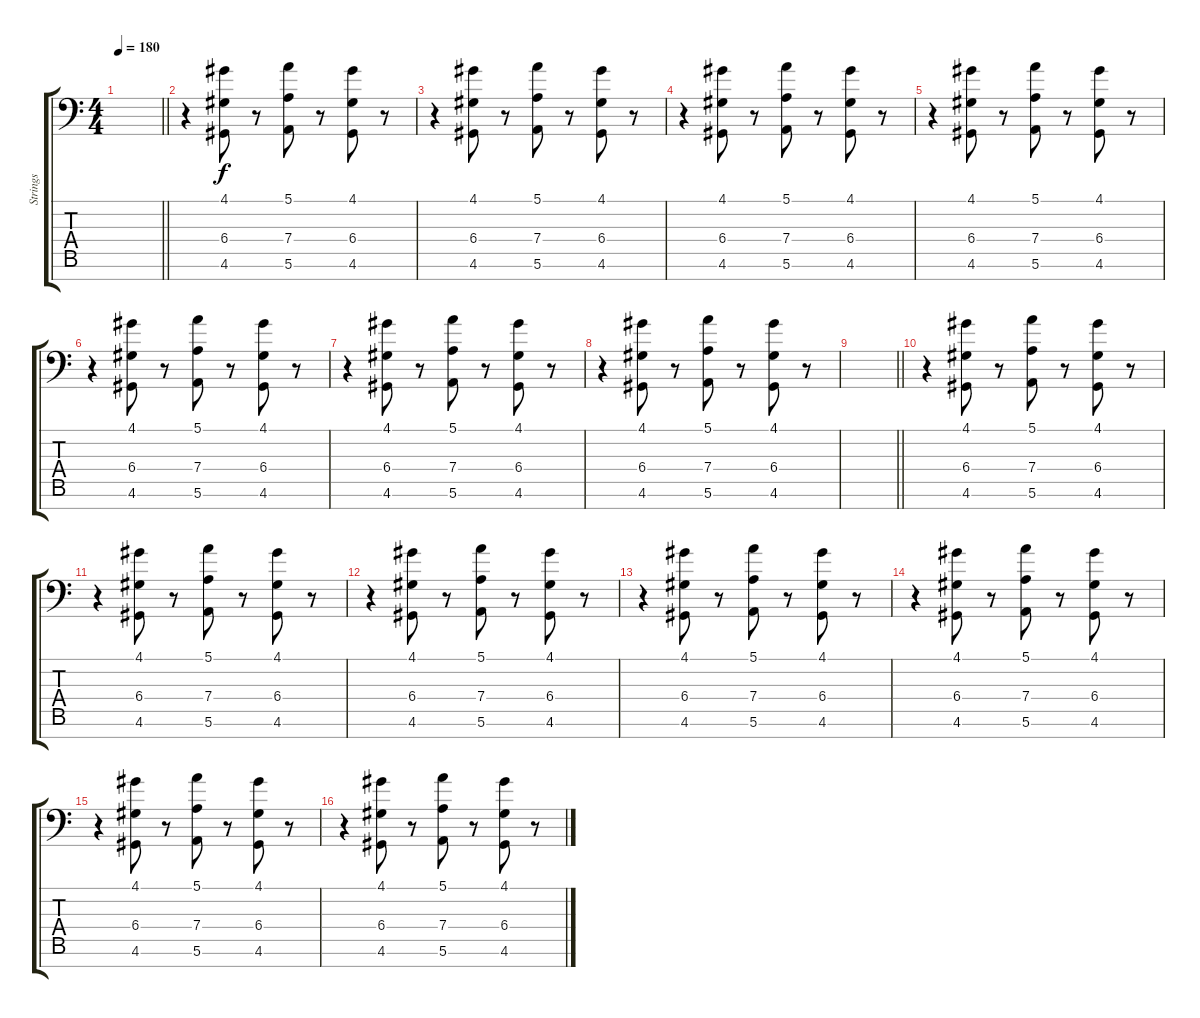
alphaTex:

\track ("Strings" "Strings") {instrument tremolostrings}
\staff {score tabs}
\tuning (E4 B3 G3 D3 A2 E2 A1) {hide}
\ts (4 4)
\tempo 180
\clef f4
\barLineRight lightlight
\ks c
|
r.4 (4.1 6.4 4.6).8 r.8 (5.1 7.4 5.6).8 r.8 (4.1 6.4 4.6).8 r.8 |
r.4 (4.1 6.4 4.6).8 r.8 (5.1 7.4 5.6).8 r.8 (4.1 6.4 4.6).8 r.8 |
r.4 (4.1 6.4 4.6).8 r.8 (5.1 7.4 5.6).8 r.8 (4.1 6.4 4.6).8 r.8 |
r.4 (4.1 6.4 4.6).8 r.8 (5.1 7.4 5.6).8 r.8 (4.1 6.4 4.6).8 r.8 |
r.4 (4.1 6.4 4.6).8 r.8 (5.1 7.4 5.6).8 r.8 (4.1 6.4 4.6).8 r.8 |
r.4 (4.1 6.4 4.6).8 r.8 (5.1 7.4 5.6).8 r.8 (4.1 6.4 4.6).8 r.8 |
r.4 (4.1 6.4 4.6).8 r.8 (5.1 7.4 5.6).8 r.8 (4.1 6.4 4.6).8 r.8 |
\barLineRight lightlight
|
r.4 (4.1 6.4 4.6).8 r.8 (5.1 7.4 5.6).8 r.8 (4.1 6.4 4.6).8 r.8 |
r.4 (4.1 6.4 4.6).8 r.8 (5.1 7.4 5.6).8 r.8 (4.1 6.4 4.6).8 r.8 |
r.4 (4.1 6.4 4.6).8 r.8 (5.1 7.4 5.6).8 r.8 (4.1 6.4 4.6).8 r.8 |
r.4 (4.1 6.4 4.6).8 r.8 (5.1 7.4 5.6).8 r.8 (4.1 6.4 4.6).8 r.8 |
r.4 (4.1 6.4 4.6).8 r.8 (5.1 7.4 5.6).8 r.8 (4.1 6.4 4.6).8 r.8 |
r.4 (4.1 6.4 4.6).8 r.8 (5.1 7.4 5.6).8 r.8 (4.1 6.4 4.6).8 r.8 |
r.4 (4.1 6.4 4.6).8 r.8 (5.1 7.4 5.6).8 r.8 (4.1 6.4 4.6).8 r.8
